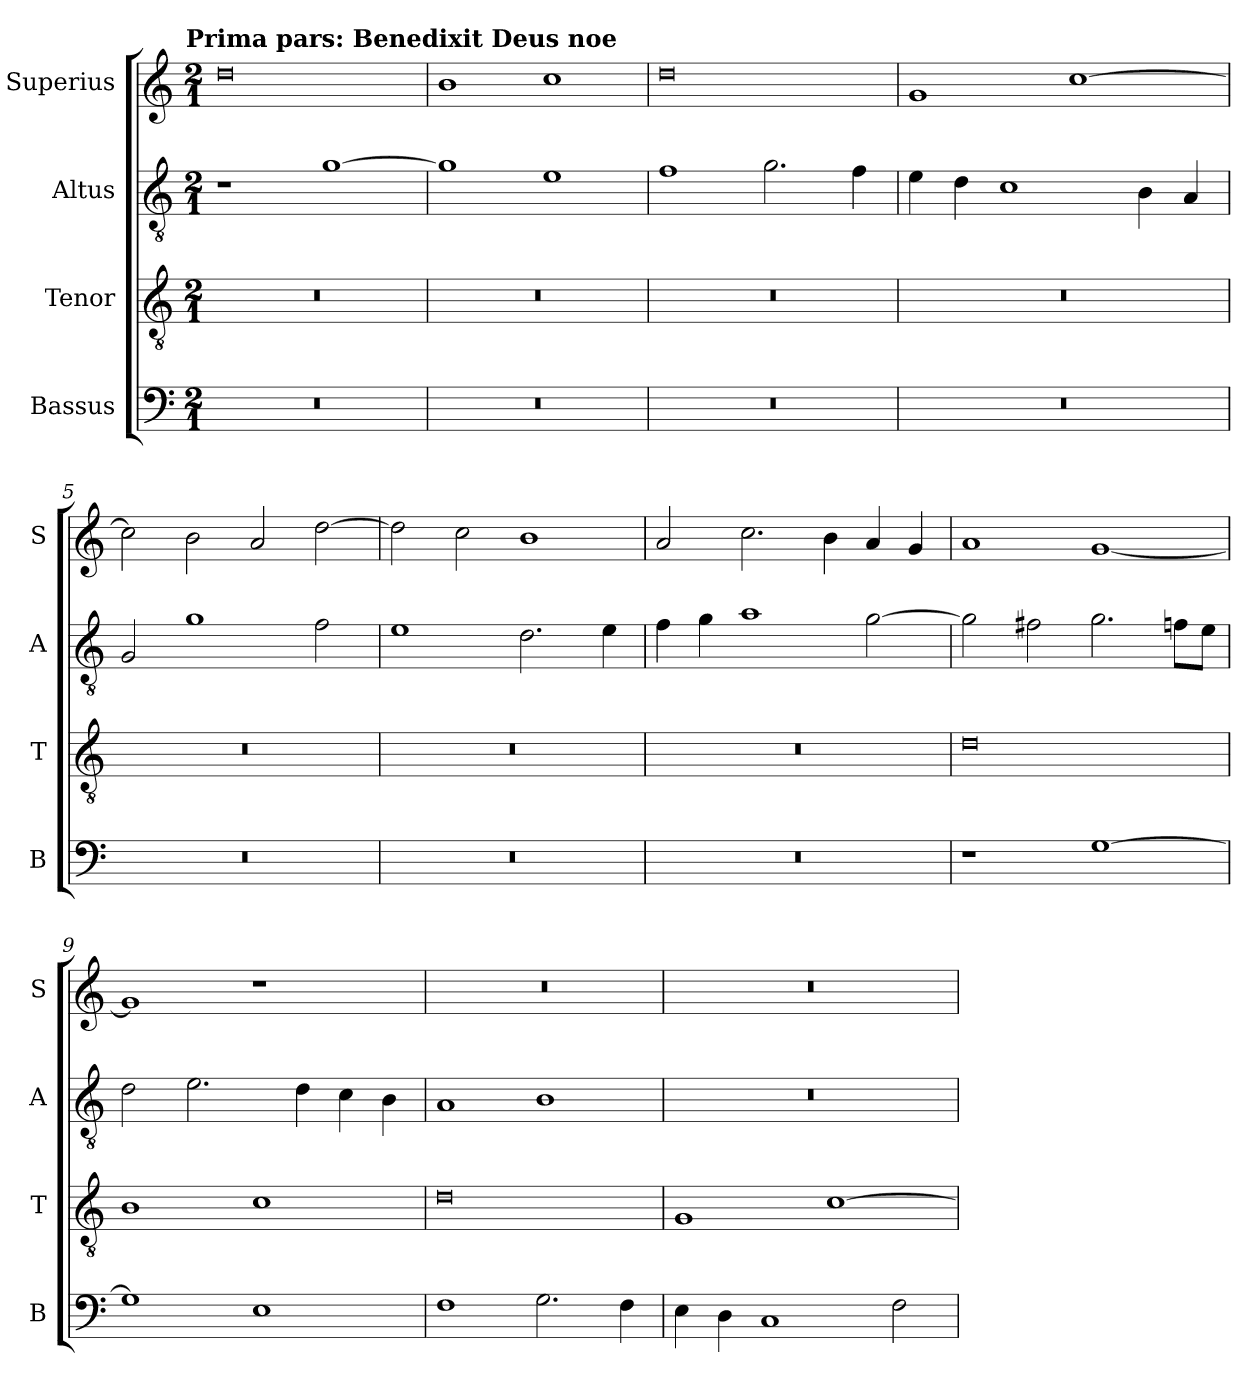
**kern	**kern	**kern	**kern
*part4	*part3	*part2	*part1
*staff4	*staff3	*staff2	*staff1
*I"Bassus	*I"Tenor	*I"Altus	*I"Superius
*I'B	*I'T	*I'A	*I'S
*clefF4	*clefGv2	*clefGv2	*clefG2
*k[]	*k[]	*k[]	*k[]
*C:	*C:	*C:	*C:
!!LO:TX:omd:t=Prima pars&colon; Benedixit Deus noe
*M2/1	*M2/1	*M2/1	*M2/1
=1	=1	=1	=1
0r	0r	1r	0dd
.	.	[1g	.
=2	=2	=2	=2
0r	0r	1g]	1b
.	.	1e	1cc
=3	=3	=3	=3
0r	0r	1f	0dd
.	.	2.g	.
.	.	4f	.
=4	=4	=4	=4
0r	0r	4e	1g
.	.	4d	.
.	.	1c	.
.	.	.	[1cc
.	.	4B	.
.	.	4A	.
=5	=5	=5	=5
0r	0r	2G	2cc]
.	.	1g	2b
.	.	.	2a
.	.	2f	[2dd
=6	=6	=6	=6
0r	0r	1e	2dd]
.	.	.	2cc
.	.	2.d	1b
.	.	4e	.
=7	=7	=7	=7
0r	0r	4f	2a
.	.	4g	.
.	.	1a	2.cc
.	.	.	4b
.	.	[2g	4a
.	.	.	4g
=8	=8	=8	=8
1r	0d	2g]	1a
.	.	2f#X	.
[1G	.	2.g	[1g
.	.	8fnL	.
.	.	8eJ	.
=9	=9	=9	=9
1G]	1B	2d	1g]
.	.	2.e	.
1E	1c	.	1r
.	.	4d	.
.	.	4c	.
.	.	4B	.
=10	=10	=10	=10
1F	0d	1A	0r
2.G	.	1B	.
4F	.	.	.
=11	=11	=11	=11
4E	1G	0r	0r
4D	.	.	.
1C	.	.	.
.	[1c	.	.
2F	.	.	.
=	=	=	=
*-	*-	*-	*-
